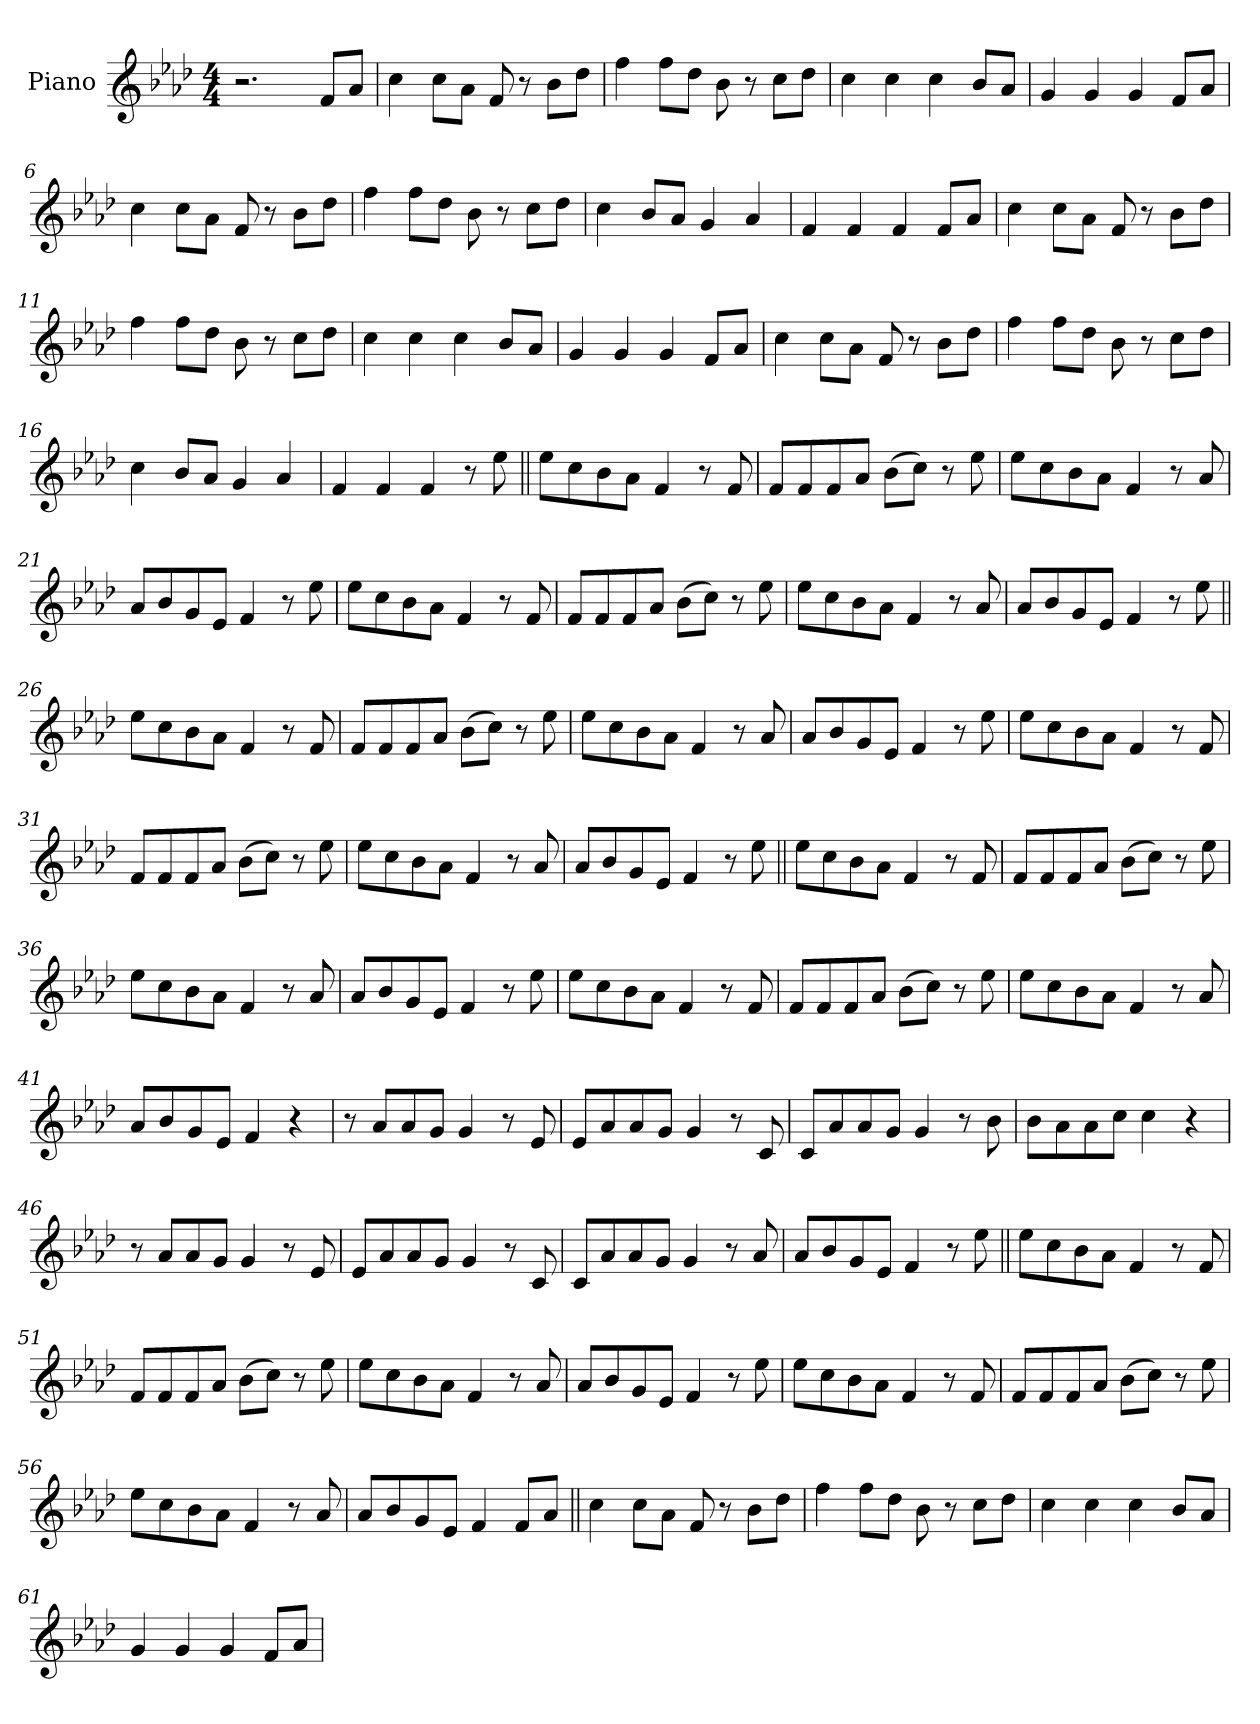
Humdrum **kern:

**kern
*part1
*staff1
*I"Piano
*I'Pno.
*clefG2
*k[b-e-a-d-]
*M4/4
=1
2.r
8fL
8a-J
=2
4cc
8ccL
8a-J
8f
8r
8b-L
8dd-J
=3
4ff
8ffL
8dd-J
8b-
8r
8ccL
8dd-J
=4
4cc
4cc
4cc
8b-L
8a-J
=5
4g
4g
4g
8fL
8a-J
=6
4cc
8ccL
8a-J
8f
8r
8b-L
8dd-J
=7
4ff
8ffL
8dd-J
8b-
8r
8ccL
8dd-J
=8
4cc
8b-L
8a-J
4g
4a-
=9
4f
4f
4f
8fL
8a-J
=10
4cc
8ccL
8a-J
8f
8r
8b-L
8dd-J
=11
4ff
8ffL
8dd-J
8b-
8r
8ccL
8dd-J
=12
4cc
4cc
4cc
8b-L
8a-J
=13
4g
4g
4g
8fL
8a-J
=14
4cc
8ccL
8a-J
8f
8r
8b-L
8dd-J
=15
4ff
8ffL
8dd-J
8b-
8r
8ccL
8dd-J
=16
4cc
8b-L
8a-J
4g
4a-
=17
4f
4f
4f
8r
8ee-
=18||
8ee-L
8cc
8b-
8a-J
4f
8r
8f
=19
8fL
8f
8f
8a-J
(>8b-L
8ccJ)
8r
8ee-
=20
8ee-L
8cc
8b-
8a-J
4f
8r
8a-
=21
8a-L
8b-
8g
8e-J
4f
8r
8ee-
=22
8ee-L
8cc
8b-
8a-J
4f
8r
8f
=23
8fL
8f
8f
8a-J
(>8b-L
8ccJ)
8r
8ee-
=24
8ee-L
8cc
8b-
8a-J
4f
8r
8a-
=25
8a-L
8b-
8g
8e-J
4f
8r
8ee-!
=26||
8ee-!L
8cc!
8b-!
8a-!J
4f!
8r
8f!
=27
8f!L
8f!
8f!
8a-!J
(>8b-!L
8cc!J)
8r
8ee-!
=28
8ee-!L
8cc!
8b-!
8a-!J
4f!
8r
8a-!
=29
8a-!L
8b-!
8g!
8e-!J
4f!
8r
8ee-!
=30
8ee-!L
8cc!
8b-!
8a-!J
4f!
8r
8f!
=31
8f!L
8f!
8f!
8a-!J
(>8b-!L
8cc!J)
8r
8ee-!
=32
8ee-!L
8cc!
8b-!
8a-!J
4f!
8r
8a-!
=33
8a-!L
8b-!
8g!
8e-!J
4f!
8r
8ee-
=34||
8ee-L
8cc
8b-
8a-J
4f
8r
8f
=35
8fL
8f
8f
8a-J
(>8b-L
8ccJ)
8r
8ee-
=36
8ee-L
8cc
8b-
8a-J
4f
8r
8a-
=37
8a-L
8b-
8g
8e-J
4f
8r
8ee-
=38
8ee-L
8cc
8b-
8a-J
4f
8r
8f
=39
8fL
8f
8f
8a-J
(>8b-L
8ccJ)
8r
8ee-
=40
8ee-L
8cc
8b-
8a-J
4f
8r
8a-
=41
8a-L
8b-
8g
8e-J
4f
4r
=42
8r
8a-L
8a-
8gJ
4g
8r
8e-
=43
8e-L
8a-
8a-
8gJ
4g
8r
8c
=44
8cL
8a-
8a-
8gJ
4g
8r
8b-
=45
8b-L
8a-
8a-
8ccJ
4cc
4r
=46
8r
8a-L
8a-
8gJ
4g
8r
8e-
=47
8e-L
8a-
8a-
8gJ
4g
8r
8c
=48
8cL
8a-
8a-
8gJ
4g
8r
8a-
=49
8a-L
8b-
8g
8e-J
4f
8r
8ee-
=50||
8ee-L
8cc
8b-
8a-J
4f
8r
8f
=51
8fL
8f
8f
8a-J
(>8b-L
8ccJ)
8r
8ee-
=52
8ee-L
8cc
8b-
8a-J
4f
8r
8a-
=53
8a-L
8b-
8g
8e-J
4f
8r
8ee-
=54
8ee-L
8cc
8b-
8a-J
4f
8r
8f
=55
8fL
8f
8f
8a-J
(>8b-L
8ccJ)
8r
8ee-
=56
8ee-L
8cc
8b-
8a-J
4f
8r
8a-
=57
8a-L
8b-
8g
8e-J
4f
8fL
8a-J
=58||
4cc
8ccL
8a-J
8f
8r
8b-L
8dd-J
=59
4ff
8ffL
8dd-J
8b-
8r
8ccL
8dd-J
=60
4cc
4cc
4cc
8b-L
8a-J
=61
4g
4g
4g
8fL
8a-J
=
*-
